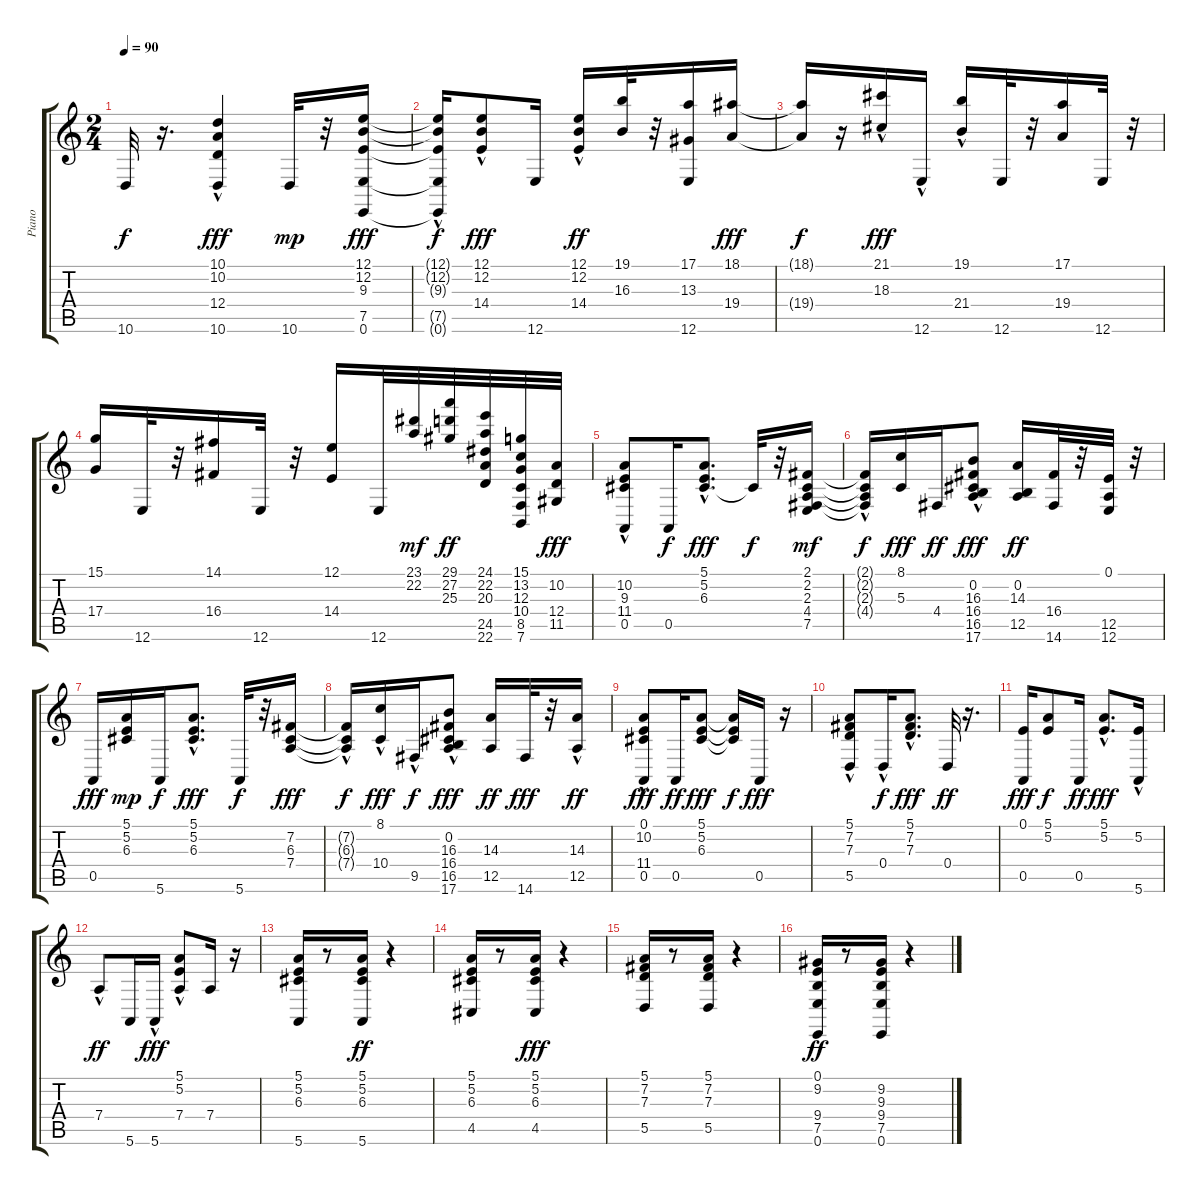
\track ("Piano   " "Piano   ") {instrument brightacousticpiano}
\staff {score tabs}
\tuning (E4 B3 G3 D3 A2 E2) {hide}
\ts (2 4)
\tempo 90
\clef g2
\ks c
10.6.32{dy f} r.16{d} (10.1 10.2 12.4{hac} 10.6{hac}).4{dy fff} 10.6.32{dy mp} r.32 (12.1 12.2 9.3 7.5 0.6).16{dy fff} |
(12.1{t} 12.2{t} 9.3{t} 7.5{t} 0.6{hac t}).16{dy f} (12.1 12.2{hac} 14.4{hac}).8{dy fff} 12.6.16 (12.1{hac} 12.2 14.4{hac}).16{dy ff} (19.1 16.3).32 r.32 (17.1 13.3 12.6).16 (18.1 19.4).16{dy fff} |
(18.1{t} 19.4{t}).16{dy f} r.16 (21.1 18.3{hac}).16{dy fff} 12.6{hac}.16 (19.1 21.4{hac}).16 12.6.32 r.32 (17.1 19.4).16 12.6.32 r.32 |
(15.1 17.4).16 12.6.32 r.32 (14.1 16.4).16 12.6.32 r.32 (12.1 14.4).16 12.6.32 (23.1 22.2).32{dy mf} (29.1 27.2 25.3).32{dy ff} (24.1 22.2 20.3 24.5 22.6).32 (15.1 13.2 12.3 10.4 8.5 7.6).32 (10.2 12.4 11.5).32{dy fff} |
(10.2 9.3 11.4 0.5{hac}).8 0.5.16{dy f} (5.1{hac} 5.2 6.3{hac}).8{d dy fff} 6.3{t}.32{dy f} r.32 (2.1 2.2 2.3 4.4 7.5).16{dy mf} |
(2.1{t} 2.2{t} 2.3{hac t} 4.4{hac t}).16{dy f} (8.1 5.3).16{dy fff} 4.4.16{dy ff} (0.2 16.3 16.4{hac} 16.5{hac} 17.6).8{dy fff} (0.2 14.3 12.5).16{dy ff} (16.4 14.6).32 r.32 (0.1 12.5 12.6).32 r.32 |
0.5.16{dy fff} (5.1 5.2 6.3).16{dy mp} 5.6.16{dy f} (5.1{hac} 5.2 6.3{hac}).8{d dy fff} 5.6.32{dy f} r.32 (7.2 6.3 7.4).16{dy fff} |
(7.2{hac t} 6.3{hac t} 7.4{t}).16{dy f} (8.1{hac} 10.4).16{dy fff} 9.5{hac}.16{dy f} (0.2 16.3 16.4{hac} 16.5{hac} 17.6).8{dy fff} (14.3 12.5).16{dy ff} 14.6.32{dy fff} r.32 (14.3 12.5{hac}).16{dy ff} |
(0.1 10.2 11.4 0.5{hac}).8{dy fff} 0.5.16{dy ff} (5.1 5.2 6.3).8{dy fff} (5.1{t} 5.2{t} 6.3{t}).16{dy f} 0.5.16{dy fff} r.16 |
(5.1 7.2{hac} 7.3 5.5{hac}).8 0.4{hac}.16{dy f} (5.1 7.2 7.3{hac}).8{d dy fff} 0.4.32{dy ff} r.16{d} |
(0.1 0.5).16{dy fff} (5.1 5.2).8{dy f} 0.5.16{dy ff} (5.1{hac} 5.2).8{d dy fff} (5.2 5.6{hac}).16 |
7.4{hac}.8{dy ff} 5.6.16 5.6{hac}.16{dy fff} (5.1 5.2 7.4{hac}).8 7.4.16 r.16 |
(5.1 5.2 6.3 5.6).16 r.8 (5.1 5.2 6.3 5.6).16{dy ff} r.4 |
(5.1 5.2 6.3 4.5).16 r.8 (5.1 5.2 6.3 4.5).16{dy fff} r.4 |
(5.1 7.2 7.3 5.5).16 r.8 (5.1 7.2 7.3 5.5).16 r.4 |
(0.1 9.2 9.4 7.5 0.6).16{dy ff} r.8 (9.2 9.3 9.4 7.5 0.6).16 r.4
